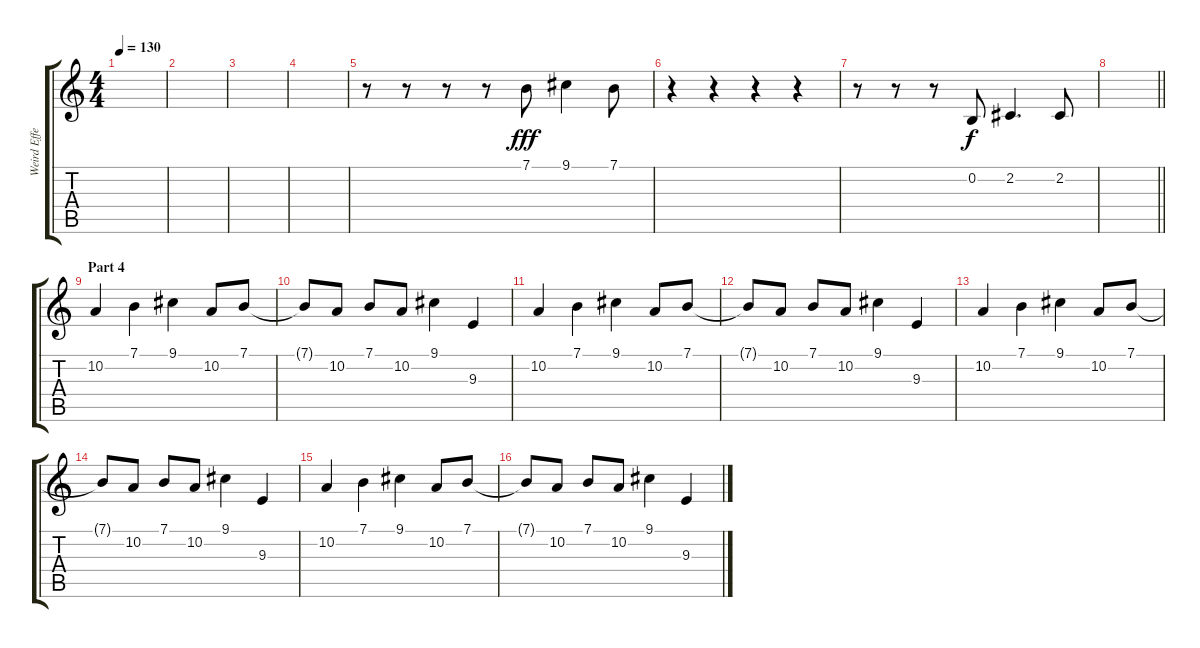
\track ("Weird Effect 2" "Weird Effe") {instrument fx1rain}
\staff {score tabs}
\tuning (E4 B3 G3 D3 A2 E2) {hide}
\ts (4 4)
\tempo 130
\clef g2
\ks c
|
|
|
|
r.8 r.8 r.8 r.8 7.1.8{dy fff} 9.1.4 7.1.8 |
r.4 r.4 r.4 r.4 |
r.8 r.8 r.8 0.2.8{dy f} 2.2.4{d} 2.2.8 |
\barLineRight lightlight
|
\section ("" "Part 4")
10.2.4 7.1.4 9.1.4 10.2.8 7.1.8 |
7.1{t}.8 10.2.8 7.1.8 10.2.8 9.1.4 9.3.4 |
10.2.4 7.1.4 9.1.4 10.2.8 7.1.8 |
7.1{t}.8 10.2.8 7.1.8 10.2.8 9.1.4 9.3.4 |
10.2.4 7.1.4 9.1.4 10.2.8 7.1.8 |
7.1{t}.8 10.2.8 7.1.8 10.2.8 9.1.4 9.3.4 |
10.2.4 7.1.4 9.1.4 10.2.8 7.1.8 |
7.1{t}.8 10.2.8 7.1.8 10.2.8 9.1.4 9.3.4
